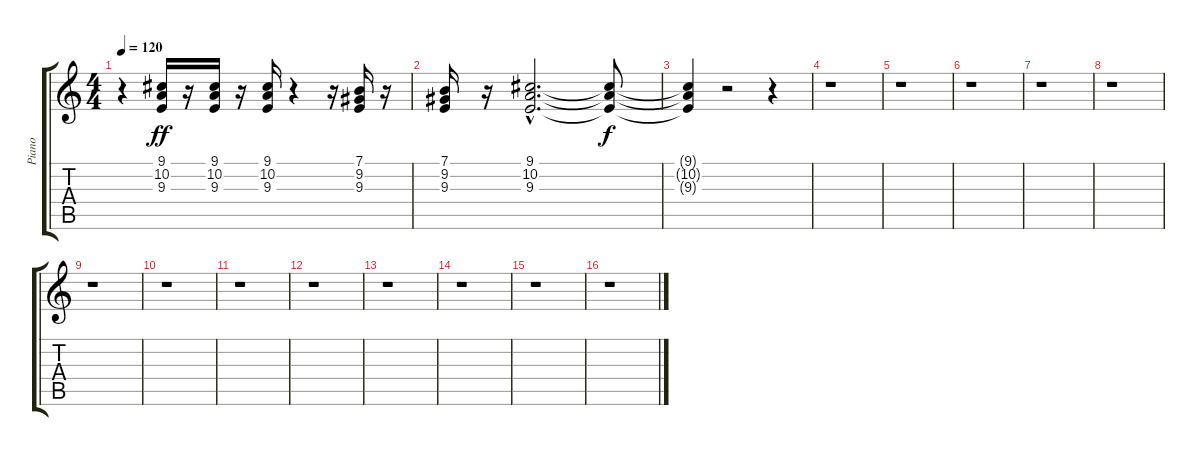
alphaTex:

\track ("Piano " "Piano ") {instrument brightacousticpiano}
\staff {score tabs}
\tuning (E4 B3 G3 D3 A2 E2) {hide}
\ts (4 4)
\tempo 120
\clef g2
\ks c
r.4{dy ff} (9.1 10.2 9.3).16 r.16 (9.1 10.2 9.3).16 r.16 (9.1 10.2 9.3).16 r.4 r.16 (7.1 9.2 9.3).16 r.16 |
(7.1 9.2 9.3).16 r.16 (9.1{hac} 10.2{hac} 9.3{hac}).2{d} (9.1{t} 10.2{t} 9.3{t}).8{dy f} |
(9.1{t} 10.2{t} 9.3{t}).4 r.2 r.4 |
r.1 |
r.1 |
r.1 |
r.1 |
r.1 |
r.1 |
r.1 |
r.1 |
r.1 |
r.1 |
r.1 |
r.1 |
r.1
